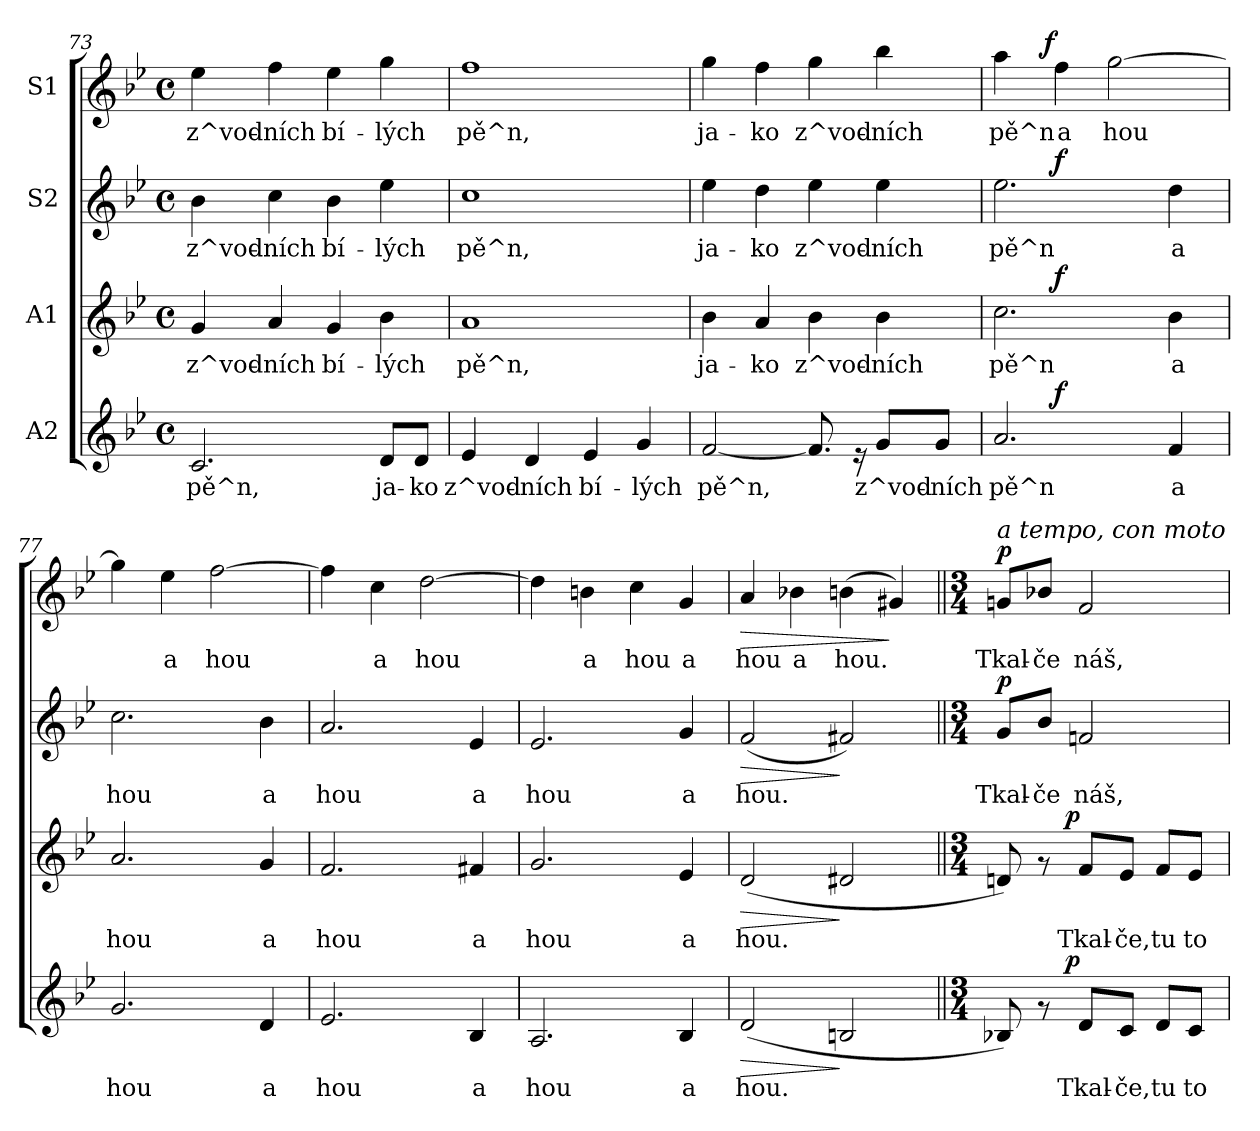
**kern	**text	**dynam	**kern	**text	**dynam	**kern	**text	**dynam	**kern	**text	**dynam
*part4	*part4	*part4	*part3	*part3	*part3	*part2	*part2	*part2	*part1	*part1	*part1
*staff4	*staff4	*staff4	*staff3	*staff3	*staff3	*staff2	*staff2	*staff2	*staff1	*staff1	*staff1
*I"A2	*	*	*I"A1	*	*	*I"S2	*	*	*I"S1	*	*
*clefG2	*	*	*clefG2	*	*	*clefG2	*	*	*clefG2	*	*
*k[b-e-]	*	*	*k[b-e-]	*	*	*k[b-e-]	*	*	*k[b-e-]	*	*
*B-:	*	*	*B-:	*	*	*B-:	*	*	*B-:	*	*
*M4/4	*	*	*M4/4	*	*	*M4/4	*	*	*M4/4	*	*
*met(c)	*	*	*met(c)	*	*	*met(c)	*	*	*met(c)	*	*
=73	=73	=73	=73	=73	=73	=73	=73	=73	=73	=73	=73
!	!LO:LY:b:rj	!	!	!LO:LY:b	!	!	!LO:LY:b	!	!	!LO:LY:b	!
2.c/	pě^n,	.	4g/	z^vod-	.	4b-\	z^vod-	.	4ee-\	z^vod-	.
!	!	!	!	!LO:LY:b	!	!	!LO:LY:b	!	!	!LO:LY:b	!
.	.	.	4a/	-ních	.	4cc\	-ních	.	4ff\	-ních	.
!	!	!	!	!LO:LY:b	!	!	!LO:LY:b	!	!	!LO:LY:b	!
.	.	.	4g/	bí-	.	4b-\	bí-	.	4ee-\	bí-	.
!	!LO:LY:b:rj	!	!	!LO:LY:b	!	!	!LO:LY:b	!	!	!LO:LY:b	!
8d/L	ja-	.	4b-\	-lých	.	4ee-\	-lých	.	4gg\	-lých	.
!	!LO:LY:b:rj	!	!	!	!	!	!	!	!	!	!
8d/J	-ko	.	.	.	.	.	.	.	.	.	.
=74	=74	=74	=74	=74	=74	=74	=74	=74	=74	=74	=74
!	!LO:LY:b:rj	!	!	!LO:LY:b	!	!	!LO:LY:b	!	!	!LO:LY:b	!
4e-/	z^vod-	.	1a	pě^n,	.	1cc	pě^n,	.	1ff	pě^n,	.
!	!LO:LY:b:rj	!	!	!	!	!	!	!	!	!	!
4d/	-ních	.	.	.	.	.	.	.	.	.	.
!	!LO:LY:b:rj	!	!	!	!	!	!	!	!	!	!
4e-/	bí-	.	.	.	.	.	.	.	.	.	.
!	!LO:LY:b:rj	!	!	!	!	!	!	!	!	!	!
4g/	-lých	.	.	.	.	.	.	.	.	.	.
!!LO:PB:g=z
=75	=75	=75	=75	=75	=75	=75	=75	=75	=75	=75	=75
!	!LO:LY:b:rj	!	!	!LO:LY:b	!	!	!LO:LY:b	!	!	!LO:LY:b	!
[<2f/	pě^n,	.	4b-\	ja-	.	4ee-\	ja-	.	4gg\	ja-	.
!	!	!	!	!LO:LY:b	!	!	!LO:LY:b	!	!	!LO:LY:b	!
.	.	.	4a/	-ko	.	4dd\	-ko	.	4ff\	-ko	.
!	!LO:LY:b:rj	!	!	!LO:LY:b	!	!	!LO:LY:b	!	!	!LO:LY:b	!
8.f/]	.	.	4b-\	z^vod-	.	4ee-\	z^vod-	.	4gg\	z^vod-	.
16re	.	.	.	.	.	.	.	.	.	.	.
!	!LO:LY:b:rj	!	!	!LO:LY:b	!	!	!LO:LY:b	!	!	!LO:LY:b	!
8g/L	z^vod-	.	4b-\	-ních	.	4ee-\	-ních	.	4bb-\	-ních	.
!	!LO:LY:b:rj	!	!	!	!	!	!	!	!	!	!
8g/J	-ních	.	.	.	.	.	.	.	.	.	.
=76	=76	=76	=76	=76	=76	=76	=76	=76	=76	=76	=76
!	!	!	!	!	!	!LO:TX:a:i:t=molto	!	!	!	!	!
!	!	!	!LO:TX:a:i:t=molto	!	!	!	!	!	!	!	!
!LO:TX:a:i:t=molto	!	!	!	!	!	!	!	!	!	!	!
!	!LO:LY:b:rj	!	!	!LO:LY:b	!	!	!LO:LY:b	!	!	!LO:LY:b	!
*^	*	*	*^	*	*	*^	*	*	*^	*	*
2.a/	4ryy	pě^n	.	2.cc\	4ryy	pě^n	.	2.ee-\	4ryy	pě^n	.	4aa\	8...ryy	pě^n	.
!	!	!	!	!	!	!	!	!	!	!	!	!	!	!	!LO:DY:a
.	.	.	.	.	.	.	.	.	.	.	.	.	2ryy	.	f
!	!	!	!LO:DY:a	!	!	!	!LO:DY:a	!	!	!	!LO:DY:a	!	!	!LO:LY:b	!
.	2.ryy	.	f	.	2.ryy	.	f	.	2.ryy	.	f	4ff\	.	a	.
!	!	!	!	!	!	!	!	!	!	!	!	!	!	!LO:LY:b	!
.	.	.	.	.	.	.	.	.	.	.	.	[>2gg\	.	hou	.
.	.	.	.	.	.	.	.	.	.	.	.	.	4ryy	.	.
!	!	!LO:LY:b:rj	!	!	!	!LO:LY:b	!	!	!	!LO:LY:b	!	!	!	!	!
4f/	.	a	.	4b-\	.	a	.	4dd\	.	a	.	.	.	.	.
.	.	.	.	.	.	.	.	.	.	.	.	.	64ryy	.	.
=77	=77	=77	=77	=77	=77	=77	=77	=77	=77	=77	=77	=77	=77	=77	=77
!	!	!LO:LY:b:rj	!	!	!	!LO:LY:b	!	!	!	!LO:LY:b	!	!	!	!LO:LY:b	!
*v	*v	*	*	*	*	*	*	*v	*v	*	*	*v	*v	*	*
*	*	*	*v	*v	*	*	*	*	*	*	*	*
2.g/	hou	.	2.a/	hou	.	2.cc\	hou	.	4gg\]	.	.
!	!	!	!	!	!	!	!	!	!	!LO:LY:b	!
.	.	.	.	.	.	.	.	.	4ee-\	a	.
!	!	!	!	!	!	!	!	!	!	!LO:LY:b	!
.	.	.	.	.	.	.	.	.	[>2ff\	hou	.
!	!LO:LY:b:rj	!	!	!LO:LY:b	!	!	!LO:LY:b	!	!	!	!
4d/	a	.	4g/	a	.	4b-\	a	.	.	.	.
=78	=78	=78	=78	=78	=78	=78	=78	=78	=78	=78	=78
!	!LO:LY:b:rj	!	!	!LO:LY:b	!	!	!LO:LY:b	!	!	!LO:LY:b	!
2.e-/	hou	.	2.f/	hou	.	2.a/	hou	.	4ff\]	.	.
!	!	!	!	!	!	!	!	!	!	!LO:LY:b	!
.	.	.	.	.	.	.	.	.	4cc\	a	.
!	!	!	!	!	!	!	!	!	!	!LO:LY:b	!
.	.	.	.	.	.	.	.	.	[>2dd\	hou	.
!	!LO:LY:b:rj	!	!	!LO:LY:b	!	!	!LO:LY:b	!	!	!	!
4B-/	a	.	4f#X/	a	.	4e-/	a	.	.	.	.
=79	=79	=79	=79	=79	=79	=79	=79	=79	=79	=79	=79
!	!LO:LY:b:rj	!	!	!LO:LY:b	!	!	!LO:LY:b	!	!	!LO:LY:b	!
2.A/	hou	.	2.g/	hou	.	2.e-/	hou	.	4dd\]	.	.
!	!	!	!	!	!	!	!	!	!	!LO:LY:b	!
.	.	.	.	.	.	.	.	.	4bn\	a	.
!	!	!	!	!	!	!	!	!	!	!LO:LY:b	!
.	.	.	.	.	.	.	.	.	4cc\	hou	.
!	!LO:LY:b:rj	!	!	!LO:LY:b	!	!	!LO:LY:b	!	!	!LO:LY:b	!
4B-/	a	.	4e-/	a	.	4g/	a	.	4g/	a	.
!!LO:LB:g=z
=80	=80	=80	=80	=80	=80	=80	=80	=80	=80	=80	=80
!	!LO:LY:b:rj	!LO:HP:b	!	!LO:LY:b	!LO:HP:b	!	!LO:LY:b	!LO:HP:b	!	!LO:LY:b	!LO:HP:b
(<2d/	hou.	>	(<2d/	hou.	>	(<2f/	hou.	>	4a/	hou	>
!	!	!	!	!	!	!	!	!	!	!LO:LY:b	!
.	.	.	.	.	.	.	.	.	4b-X\	a	.
!	!LO:LY:b:rj	!	!	!LO:LY:b	!	!	!LO:LY:b	!	!	!LO:LY:b	!
2Bn/	.	]	2d#X/	.	]	2f#X/)	.	]	(>4bn\	hou.	.
!	!	!	!	!	!	!	!	!	!	!LO:LY:b	!
.	.	.	.	.	.	.	.	.	4g#X/)	.	]
=81||	=81||	=81||	=81||	=81||	=81||	=81||	=81||	=81||	=81||	=81||	=81||
*M3/4	*	*	*M3/4	*	*	*M3/4	*	*	*M3/4	*	*
!	!	!	!	!	!	!	!	!	!LO:TX:a:i:t=a tempo, con moto	!	!
!	!LO:LY:b:rj	!	!	!LO:LY:b	!	!	!LO:LY:b	!LO:DY:a	!	!LO:LY:b	!LO:DY:a
*^	*	*	*^	*	*	*	*	*	*	*	*
8B-X/)	8..ryy	.	.	8dn/)	8..ryy	.	.	8g/L	Tkal-	p	8gn/L	Tkal-	p
!	!	!	!	!	!	!	!	!	!LO:LY:b	!	!	!LO:LY:b	!
8rf	.	.	.	8rf	.	.	.	8b-/J	-če	.	8b-X/J	-če	.
!	!	!	!LO:DY:a	!	!	!	!LO:DY:a	!	!	!	!	!	!
.	2ryy	.	p	.	2ryy	.	p	.	.	.	.	.	.
!	!	!LO:LY:b:rj	!	!	!	!LO:LY:b	!	!	!LO:LY:b	!	!	!LO:LY:b	!
8d/L	.	Tkal-	.	8f/L	.	Tkal-	.	2fn/	náš,	.	2f/	náš,	.
!	!	!LO:LY:b:rj	!	!	!	!LO:LY:b	!	!	!	!	!	!	!
8c/J	.	-če,	.	8e-/J	.	-če,	.	.	.	.	.	.	.
!	!	!LO:LY:b:rj	!	!	!	!LO:LY:b	!	!	!	!	!	!	!
8d/L	.	tu	.	8f/L	.	tu	.	.	.	.	.	.	.
!	!	!LO:LY:b:rj	!	!	!	!LO:LY:b	!	!	!	!	!	!	!
8c/J	.	to	.	8e-/J	.	to	.	.	.	.	.	.	.
.	32ryy	.	.	.	32ryy	.	.	.	.	.	.	.	.
*v	*v	*	*	*	*	*	*	*	*	*	*	*	*
*	*	*	*v	*v	*	*	*	*	*	*	*	*
=	=	=	=	=	=	=	=	=	=	=	=
*-	*-	*-	*-	*-	*-	*-	*-	*-	*-	*-	*-
